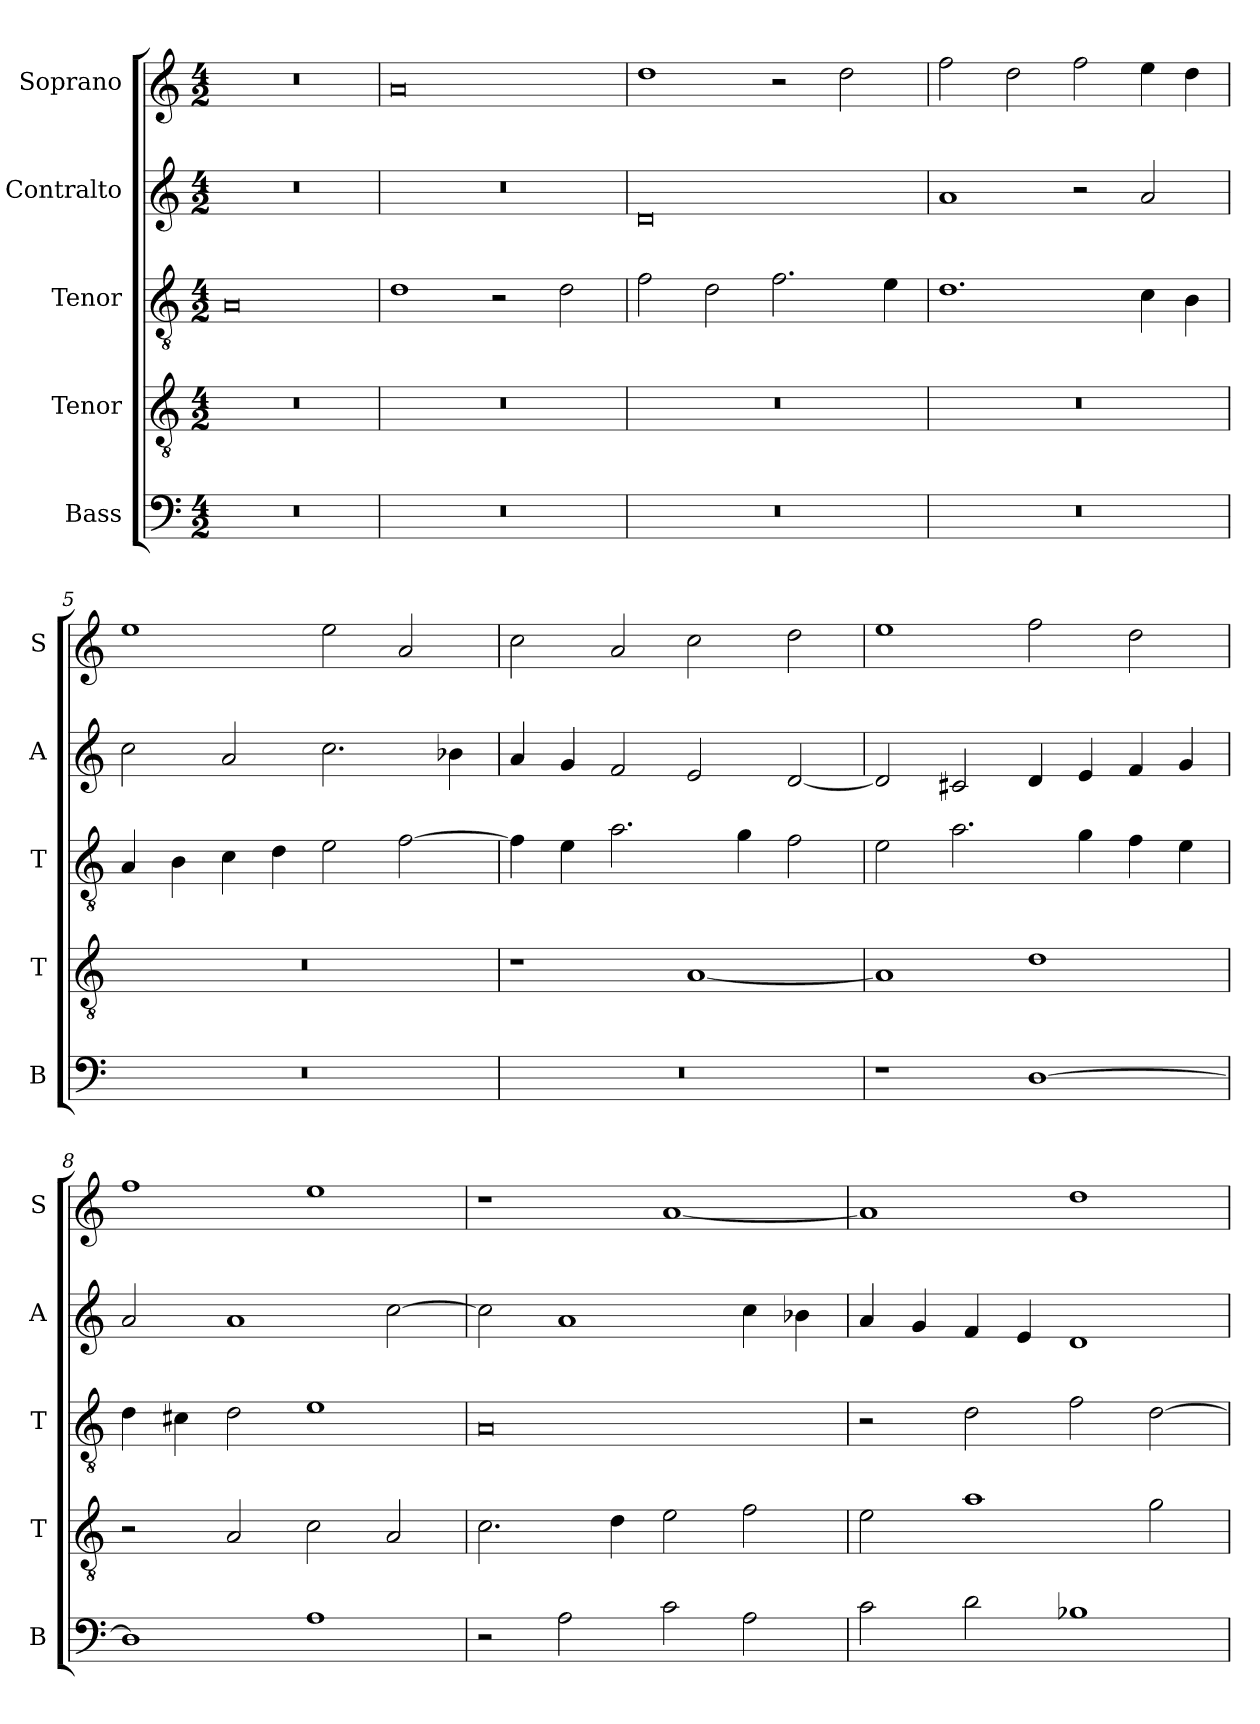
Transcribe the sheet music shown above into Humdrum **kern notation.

**kern	**kern	**kern	**kern	**kern
*part5	*part4	*part3	*part2	*part1
*staff5	*staff4	*staff3	*staff2	*staff1
*I"Bass	*I"Tenor	*I"Tenor	*I"Contralto	*I"Soprano
*I'B	*I'T	*I'T	*I'A	*I'S
*clefF4	*clefGv2	*clefGv2	*clefG2	*clefG2
*k[]	*k[]	*k[]	*k[]	*k[]
*D:dor	*D:dor	*D:dor	*D:dor	*D:dor
*M4/2	*M4/2	*M4/2	*M4/2	*M4/2
=1	=1	=1	=1	=1
0r	0r	0A	0r	0r
=2	=2	=2	=2	=2
0r	0r	1d	0r	0a
.	.	2r	.	.
.	.	2d	.	.
=3	=3	=3	=3	=3
0r	0r	2f	0d	1dd
.	.	2d	.	.
.	.	2.f	.	2r
.	.	.	.	2dd
.	.	4e	.	.
=4	=4	=4	=4	=4
0r	0r	1.d	1a	2ff
.	.	.	.	2dd
.	.	.	2r	2ff
.	.	4c	2a	4ee
.	.	4B	.	4dd
=5	=5	=5	=5	=5
0r	0r	4A	2cc	1ee
.	.	4B	.	.
.	.	4c	2a	.
.	.	4d	.	.
.	.	2e	2.cc	2ee
.	.	[2f	.	2a
.	.	.	4b-X	.
=6	=6	=6	=6	=6
0r	1r	4f]	4a	2cc
.	.	4e	4g	.
.	.	2.a	2f	2a
.	[1A	.	2e	2cc
.	.	4g	.	.
.	.	2f	[2d	2dd
=7	=7	=7	=7	=7
1r	1A]	2e	2d]	1ee
.	.	2.a	2c#X	.
[1D	1d	.	4d	2ff
.	.	4g	4e	.
.	.	4f	4f	2dd
.	.	4e	4g	.
=8	=8	=8	=8	=8
1D]	2r	4d	2a	1ff
.	.	4c#X	.	.
.	2A	2d	1a	.
1A	2c	1e	.	1ee
.	2A	.	[2cc	.
=9	=9	=9	=9	=9
2r	2.c	0A	2cc]	1r
2A	.	.	1a	.
.	4d	.	.	.
2c	2e	.	.	[1a
2A	2f	.	4cc	.
.	.	.	4b-X	.
=10	=10	=10	=10	=10
2c	2e	2r	4a	1a]
.	.	.	4g	.
2d	1a	2d	4f	.
.	.	.	4e	.
1B-X	.	2f	1d	1dd
.	2g	[2d	.	.
=	=	=	=	=
*-	*-	*-	*-	*-
